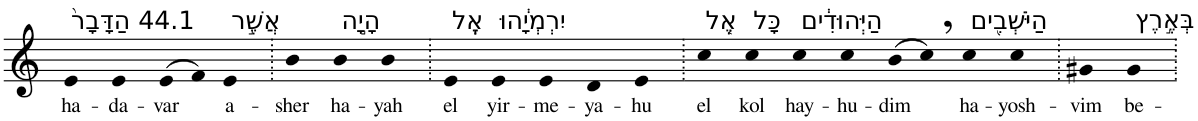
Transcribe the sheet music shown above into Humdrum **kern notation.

**kern	**text
*part1	*part1
*staff1	*staff1
*I"Piano	*
*I'Pno	*
*clefG2	*
*k[]	*
=1	=1
!LO:TX:a:t=44.1 הַדָּבָר֙	!
!	!LO:LY:b
4e	ha-
!	!LO:LY:b
4e	-da-
!	!LO:LY:b
(>8e	-var
8f)	.
!LO:TX:a:t=אֲשֶׁ֣ר	!
!	!LO:LY:b
4e	a-
=2.	=2.
!	!LO:LY:b
4b	-sher
!LO:TX:a:t=הָיָ֣ה	!
!	!LO:LY:b
4b	ha-
!	!LO:LY:b
4b	-yah
=3.	=3.
!LO:TX:a:t=אֶֽל	!
!	!LO:LY:b
4e	el
!LO:TX:a:t=יִרְמְיָ֔הוּ	!
!	!LO:LY:b
4e	yir-
!	!LO:LY:b
4e	-me-
!	!LO:LY:b
4d	-ya-
!	!LO:LY:b
4e	-hu
=4.	=4.
!LO:TX:a:t=אֶ֚ל	!
!	!LO:LY:b
4cc	el
!LO:TX:a:t=כָּל	!
!	!LO:LY:b
4cc	kol
!LO:TX:a:t=הַיְּהוּדִ֔ים	!
!	!LO:LY:b
4cc	hay-
!	!LO:LY:b
4cc	-hu-
!	!LO:LY:b
(>8b	-dim
8cc,)	.
!LO:TX:a:t=הַיֹּשְׁבִ֖ים	!
!	!LO:LY:b
4cc	ha-
!	!LO:LY:b
4cc	-yosh-
=5.	=5.
!	!LO:LY:b
4g#X	-vim
!LO:TX:a:t=בְּאֶ֣רֶץ	!
!	!LO:LY:b
4g#	be-
=.	=.
*-	*-
